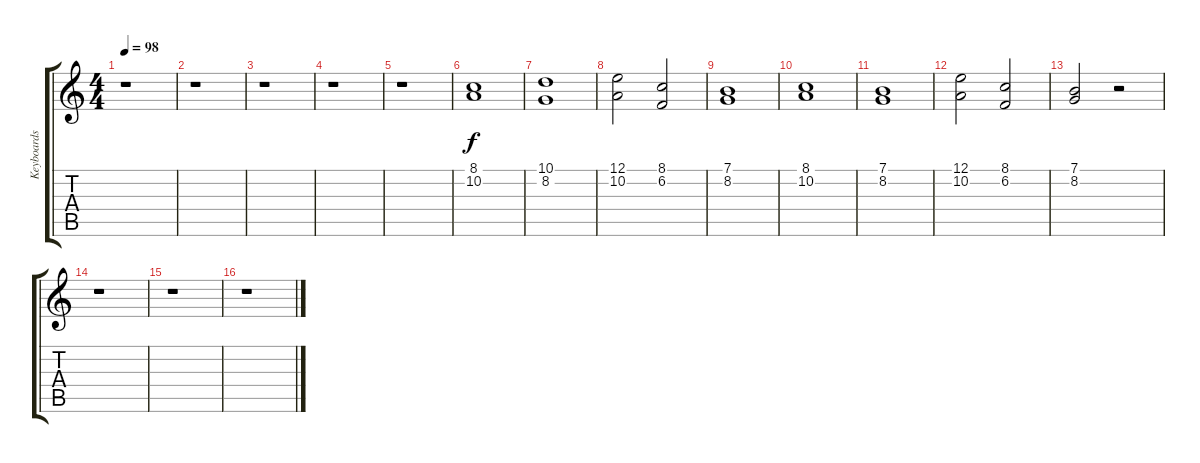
\track ("Keyboards" "Keyboards") {instrument stringensemble1}
\staff {score tabs}
\tuning (E4 B3 G3 D3 A2 E2) {hide}
\ts (4 4)
\tempo 98
\clef g2
\ks c
r.1{dy f} |
r.1 |
r.1 |
r.1 |
r.1 |
(8.1 10.2).1 |
(10.1 8.2).1 |
(12.1 10.2).2 (8.1 6.2).2 |
(7.1 8.2).1 |
(8.1 10.2).1 |
(7.1 8.2).1 |
(12.1 10.2).2 (8.1 6.2).2 |
(7.1 8.2).2 r.2 |
r.1 |
r.1 |
r.1
